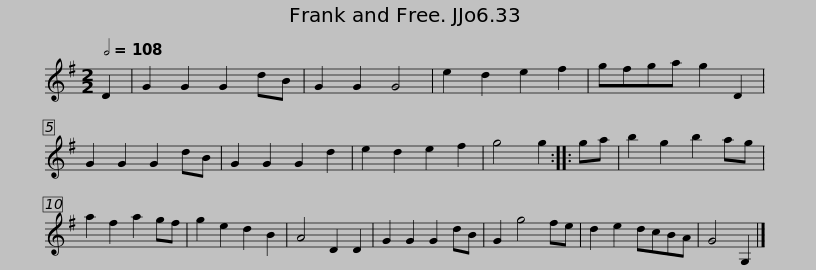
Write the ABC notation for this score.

X:1
L:1/8
Q:1/2=108
M:2/2
I:linebreak $
K:G
V:1 treble
V:1
 D2 | G2 G2 G2 dB | G2 G2 G4 | e2 d2 e2 f2 | gfga g2 D2 | %5
 G2 G2 G2 dB | G2 G2 G2 d2 | e2 d2 e2 f2 | g4 g2 :: ga |$ %10
 b2 g2 b2 ag | a2 f2 a2 gf | g2 e2 d2 B2 | A4 D2 D2 | G2 G2 G2 dB | %15
 G2 g4 fe | d2 e2 dcBA | G4 G,2 |] %18
